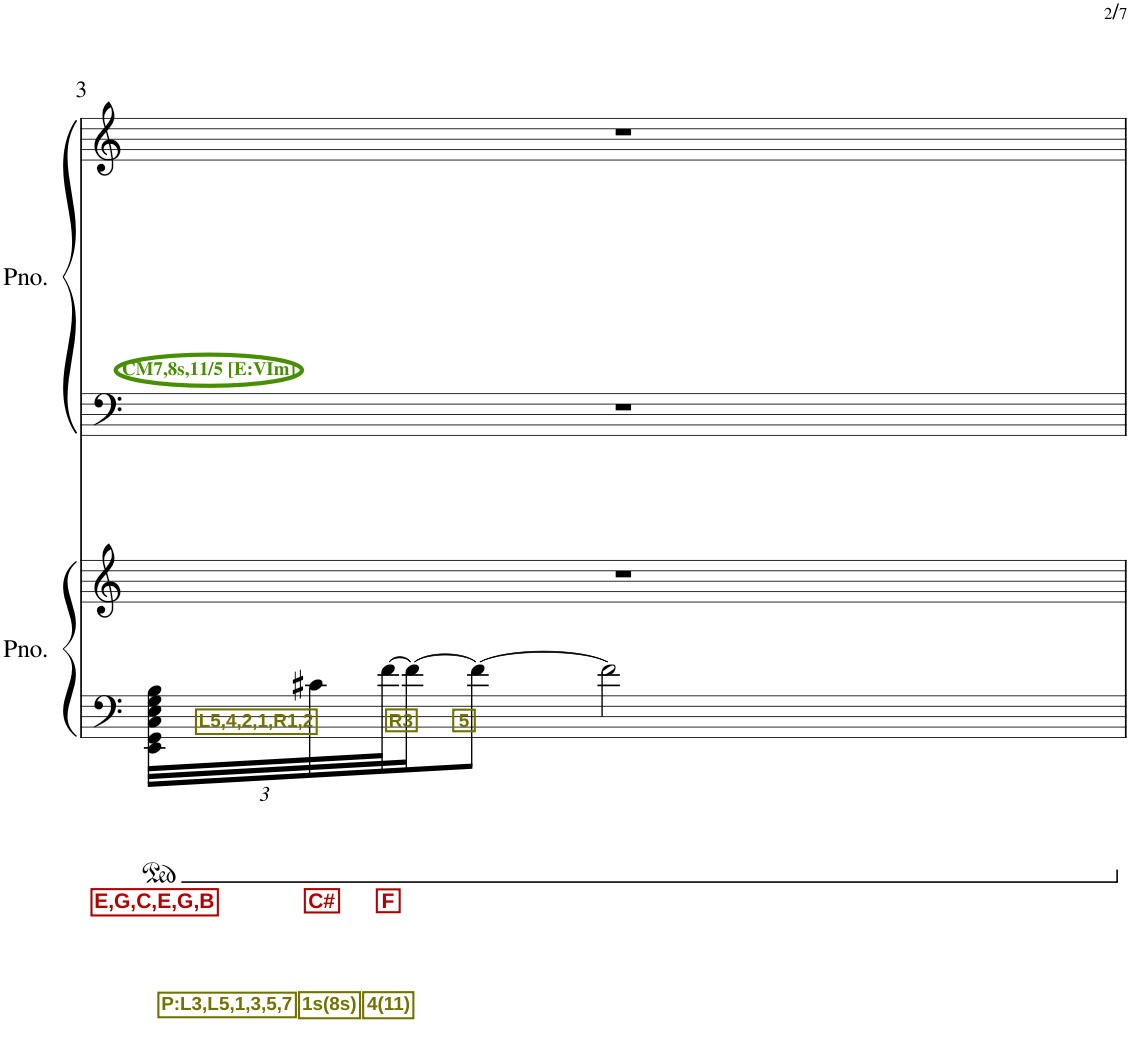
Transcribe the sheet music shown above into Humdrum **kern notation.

**kern	**text	**text	**text	**kern	**kern	**kern
*part2	*part2	*part2	*part2	*part2	*part1	*part1
*staff4	*staff4	*staff4	*staff4	*staff3	*staff2	*staff1
*I"ピアノ	*	*	*	*	*I"ピアノ	*
!!LO:PB:g=z
*clefF4	*	*	*	*clefG2	*clefF4	*clefG2
*k[]	*	*	*	*k[]	*k[]	*k[]
*M3/4	*	*	*	*M3/4	*M3/4	*M3/4
*Xbrackettup	*	*	*	*	*	*
=3	=3	=3	=3	=3	=3	=3
!	!	!	!	!	!	!LO:TX:b:B:color=#478E00:t=CM7,8s,11/5 [E&colon;VIm]
!	!LO:LY:a:color=#727200	!LO:LY:b:color=#B30000	!LO:LY:b:color=#727200	!	!	!
48EE\ 48GG\ 48C\ 48E\ 48G\ 48B\LLL	L5,4,2,1,R1,2	E,G,C,E,G,B	P:L3,L5,1,3,5,7	2.r	2.r	2.r
!	!LO:LY:a:color=#727200	!LO:LY:b:color=#B30000	!LO:LY:b:color=#727200	!	!	!
48c#X\	R3	C#	1s(8s)	.	.	.
!	!LO:LY:a:color=#727200	!LO:LY:b:color=#B30000	!LO:LY:b:color=#727200	!	!	!
[48f\J	5	F	4(11)	.	.	.
16f\J_	.	.	.	.	.	.
8f\J_	.	.	.	.	.	.
2f\]	.	.	.	.	.	.
=	=	=	=	=	=	=
*-	*-	*-	*-	*-	*-	*-
